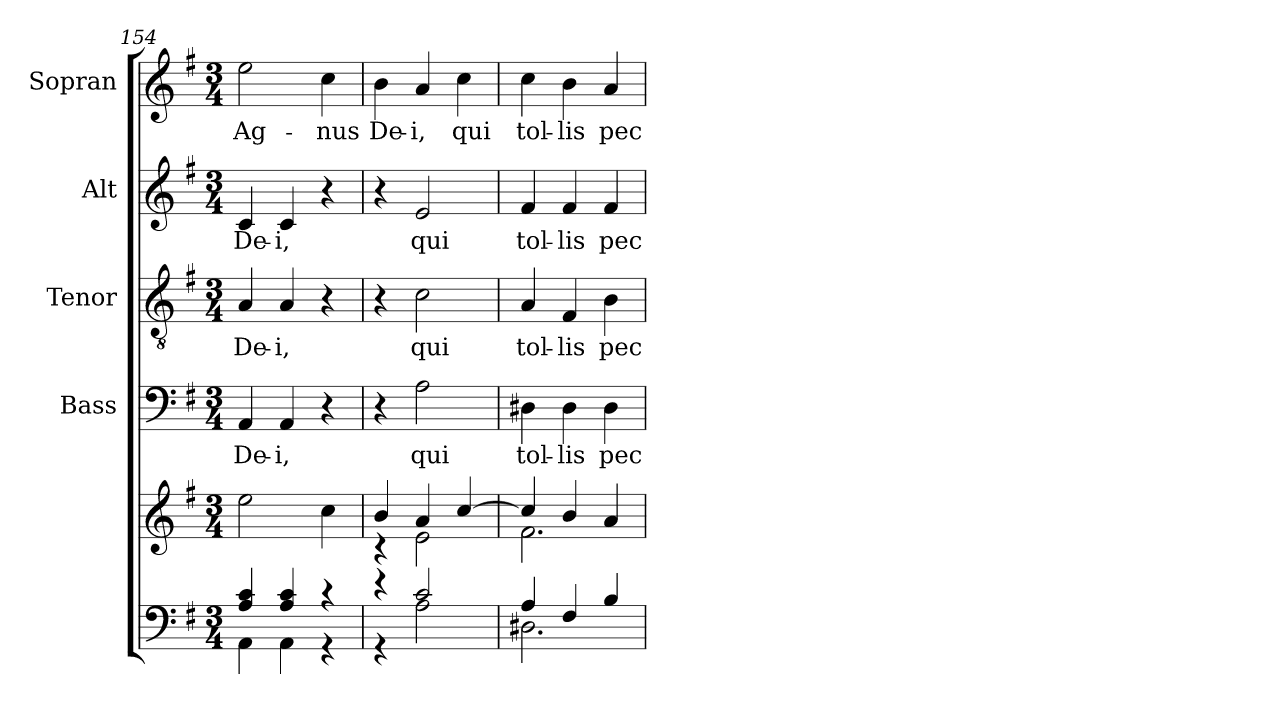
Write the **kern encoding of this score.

**kern	**kern	**kern	**text	**kern	**text	**kern	**text	**kern	**text
*part5	*part5	*part4	*part4	*part3	*part3	*part2	*part2	*part1	*part1
*staff6	*staff5	*staff4	*staff4	*staff3	*staff3	*staff2	*staff2	*staff1	*staff1
*	*	*I"Bass	*	*I"Tenor	*	*I"Alt	*	*I"Sopran	*
*	*	*I'B.	*	*I'T.	*	*I'A.	*	*I'S.	*
*clefF4	*clefG2	*clefF4	*	*clefGv2	*	*clefG2	*	*clefG2	*
*k[f#]	*k[f#]	*k[f#]	*	*k[f#]	*	*k[f#]	*	*k[f#]	*
*G:	*G:	*G:	*	*G:	*	*G:	*	*G:	*
*M3/4	*M3/4	*M3/4	*	*M3/4	*	*M3/4	*	*M3/4	*
=154	=154	=154	=154	=154	=154	=154	=154	=154	=154
*^	*	*	*	*	*	*	*	*	*
!	!	!	!	!LO:LY:b	!	!LO:LY:b	!	!LO:LY:b	!	!LO:LY:b
4A/ 4c/	4AA\	2ee\	4AA/	De-	4A/	De-	4c/	De-	2ee\	Ag-
!	!	!	!	!LO:LY:b	!	!LO:LY:b	!	!LO:LY:b	!	!
4A/ 4c/	4AA\	.	4AA/	-i,	4A/	-i,	4c/	-i,	.	.
!	!	!	!	!	!	!	!	!	!	!LO:LY:b
4r	4r	4cc\	4r	.	4r	.	4r	.	4cc\	-nus
=155	=155	=155	=155	=155	=155	=155	=155	=155	=155	=155
*	*	*^	*	*	*	*	*	*	*	*
!	!	!	!	!	!	!	!	!	!	!	!LO:LY:b
4r	4r	4b/	4rc	4r	.	4r	.	4r	.	4b\	De-
!	!	!	!	!	!LO:LY:b	!	!LO:LY:b	!	!LO:LY:b	!	!LO:LY:b
2c/	2A\	4a/	2e\	2A\	qui	2c\	qui	2e/	qui	4a/	-i,
!	!	!	!	!	!	!	!	!	!	!	!LO:LY:b
.	.	[>4cc/	.	.	.	.	.	.	.	4cc\	qui
=156	=156	=156	=156	=156	=156	=156	=156	=156	=156	=156	=156
!	!	!	!	!	!LO:LY:b	!	!LO:LY:b	!	!LO:LY:b	!	!LO:LY:b
4A/	2.D#X\	4cc/]	2.f#\	4D#X\	tol-	4A/	tol-	4f#/	tol-	4cc\	tol-
!	!	!	!	!	!LO:LY:b	!	!LO:LY:b	!	!LO:LY:b	!	!LO:LY:b
4F#/	.	4b/	.	4D#\	-lis	4F#/	-lis	4f#/	-lis	4b\	-lis
!	!	!	!	!	!LO:LY:b	!	!LO:LY:b	!	!LO:LY:b	!	!LO:LY:b
4B/	.	4a/	.	4D#\	pec-	4B\	pec-	4f#/	pec-	4a/	pec-
*v	*v	*	*	*	*	*	*	*	*	*	*
*	*v	*v	*	*	*	*	*	*	*	*
=	=	=	=	=	=	=	=	=	=
*-	*-	*-	*-	*-	*-	*-	*-	*-	*-
